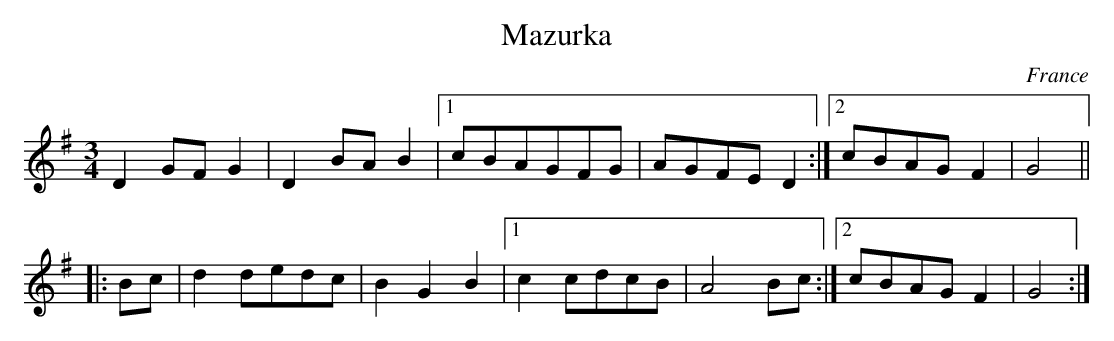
X:1
T:Mazurka
M:3/4
O:France
K:G major
D2GFG2|D2BAB2\
|1 cBAGFG|AGFED2 :|2 cBAGF2|G4||
|:Bc|d2dedc|B2G2B2\
|1 c2cdcB|A4Bc:|2 cBAGF2|G4:|
